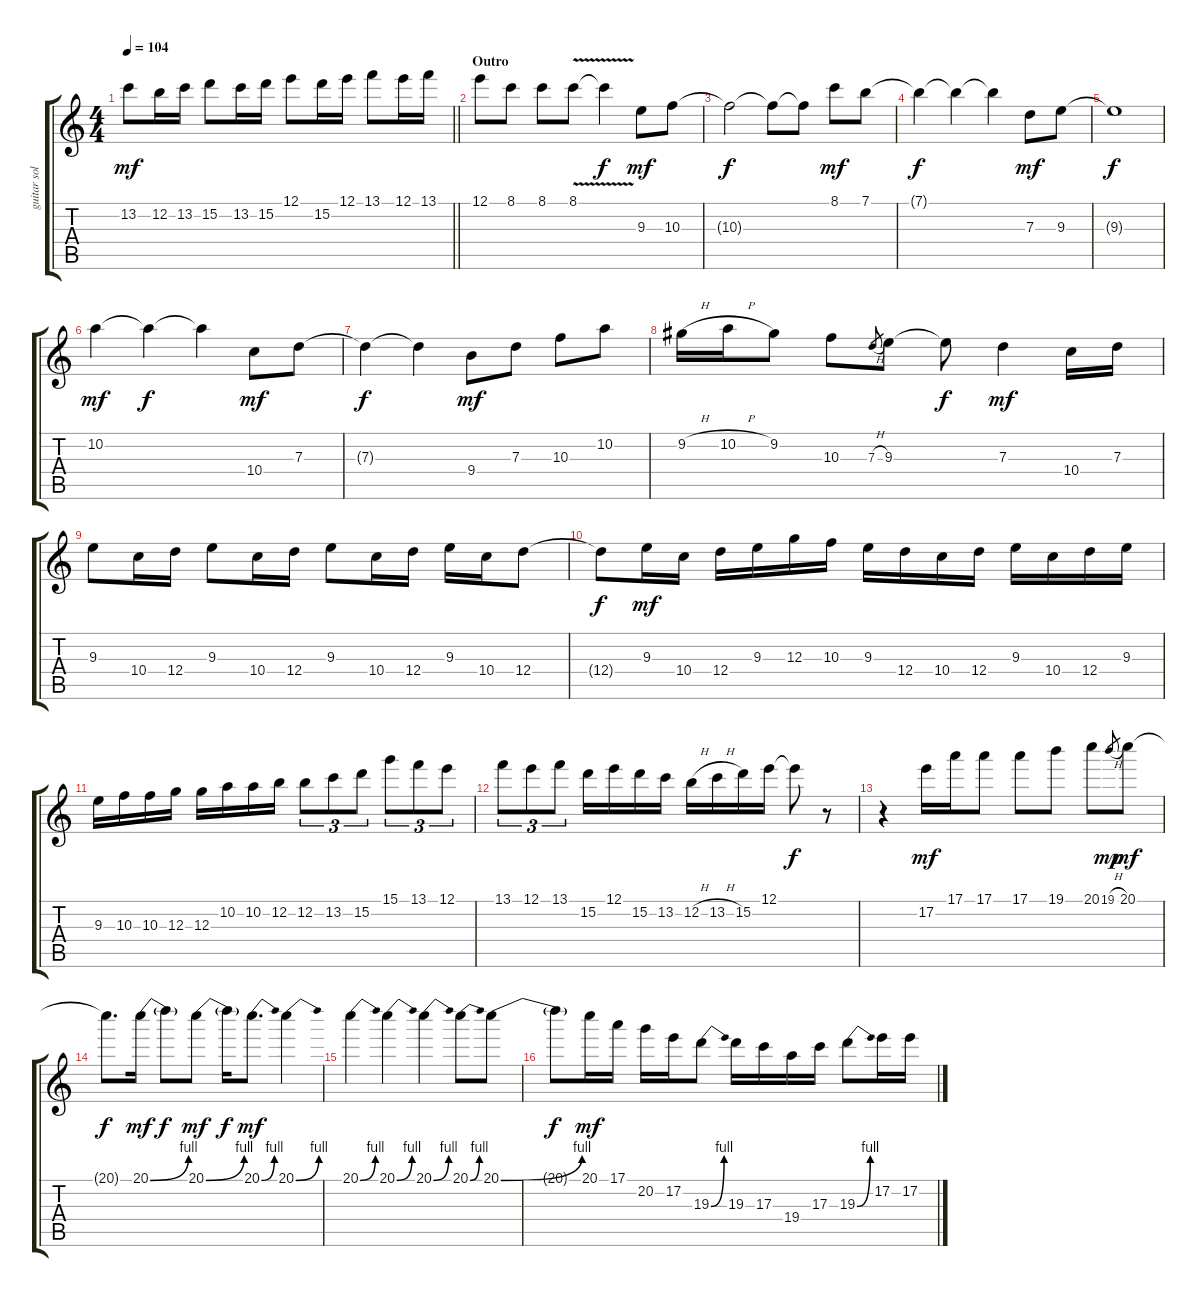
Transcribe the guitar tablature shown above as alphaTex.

\track ("guitar solo" "guitar sol") {instrument distortionguitar}
\staff {score tabs}
\tuning (E4 B3 G3 D3 A2 E2) {hide}
\ts (4 4)
\tempo 104
\clef g2
\barLineRight lightlight
\ks c
13.2.8{dy mf} 12.2.16 13.2.16 15.2.8 13.2.16 15.2.16 12.1.8 15.2.16 12.1.16 13.1.8 12.1.16 13.1.16 |
\section ("" "Outro")
12.1.8 8.1.8 8.1.8 8.1{v}.8 8.1{t}.4{dy f} 9.3.8{dy mf} 10.3.8 |
10.3{t}.2{dy f} 10.3{t}.8 10.3{t}.8 8.1.8{dy mf} 7.1.8 |
7.1{t}.4{dy f} 7.1{t}.4 7.1{t}.4 7.3.8{dy mf} 9.3.8 |
9.3{t}.1{dy f} |
10.2.4{dy mf} 10.2{t}.4{dy f} 10.2{t}.4 10.4.8{dy mf} 7.3.8 |
7.3{t}.4{dy f} 7.3{t}.4 9.4.8{dy mf} 7.3.8 10.3.8 10.2.8 |
9.2{h}.16 10.2{h}.16 9.2.8 10.3.8 7.3{h}.8{gr} 9.3.8 9.3{t}.8{dy f} 7.3.4{dy mf} 10.4.16 7.3.16 |
9.3.8 10.4.16 12.4.16 9.3.8 10.4.16 12.4.16 9.3.8 10.4.16 12.4.16 9.3.16 10.4.16 12.4.8 |
12.4{t}.8{dy f} 9.3.16{dy mf} 10.4.16 12.4.16 9.3.16 12.3.16 10.3.16 9.3.16 12.4.16 10.4.16 12.4.16 9.3.16 10.4.16 12.4.16 9.3.16 |
9.3.16 10.3.16 10.3.16 12.3.16 12.3.16 10.2.16 10.2.16 12.2.16 12.2.8{tu (3 2)} 13.2.8{tu (3 2)} 15.2.8{tu (3 2)} 15.1.8{tu (3 2)} 13.1.8{tu (3 2)} 12.1.8{tu (3 2)} |
13.1.8{tu (3 2)} 12.1.8{tu (3 2)} 13.1.8{tu (3 2)} 15.2.16 12.1.16 15.2.16 13.2.16 12.2{h}.16 13.2{h}.16 15.2.16 12.1.16 12.1{t}.8{dy f} r.8 |
r.4 17.2.16{dy mf} 17.1.16 17.1.8 17.1.8 19.1.8 20.1.8 19.1{h}.8{gr dy mp} 20.1.8{dy mf} |
20.1{t}.8{d dy f} 20.1{be (bend 0 0 60 4)}.16{dy mf} 20.1{t}.8{dy f} 20.1{be (bend 0 0 60 4)}.8{dy mf} 20.1{t}.16{dy f} 20.1{be (bend 0 0 60 4)}.8{d dy mf} 20.1{be (bend 0 0 60 4)}.4 |
20.1{be (bend 0 0 60 4)}.4 20.1{be (bend 0 0 60 4)}.4 20.1{be (bend 0 0 60 4)}.4 20.1{be (bend 0 0 60 4)}.8 20.1{be (bend 0 0 60 4)}.8 |
20.1{t}.8{dy f} 20.1.16{dy mf} 17.1.16 20.2.16 17.2.16 19.3{be (bend 0 0 60 4)}.8 19.3.16 17.3.16 19.4.16 17.3.16 19.3{be (bend 0 0 60 4)}.8 17.2.16 17.2.16
